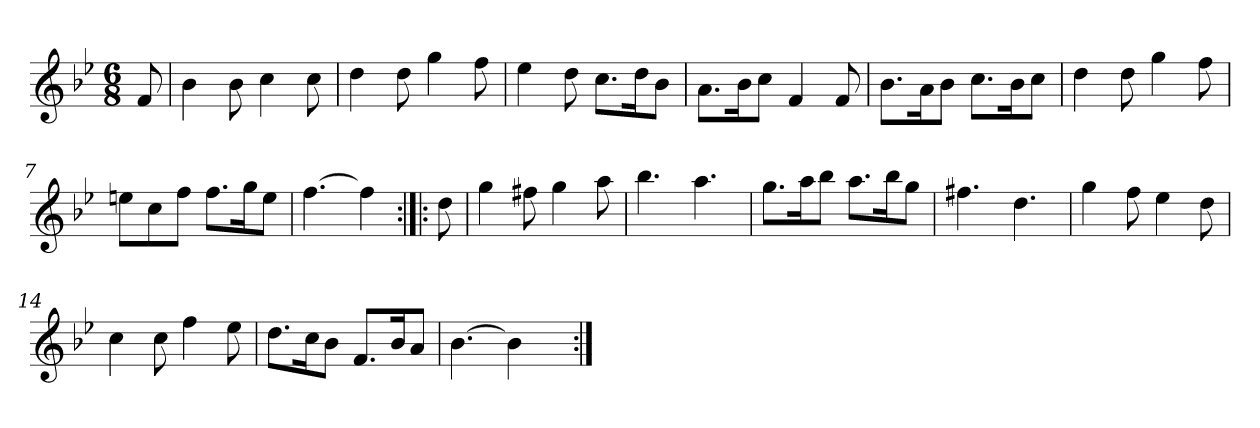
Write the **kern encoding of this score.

**kern
*part1
*staff1
*clefG2
*k[b-e-]
*B-:
*M6/8
*MM120
=
8f
=1
4b-
8b-
4cc
8cc
=2
4dd
8dd
4gg
8ff
=3
4ee-
8dd
8.cc\L
16dd\K
8b-\J
=4
8.a\L
16b-\K
8cc\J
4f
8f
=5
8.b-\L
16a\K
8b-\J
8.cc\L
16b-\K
8cc\J
=6
4dd
8dd
4gg
8ff
=7
8een\L
8cc\
8ff\J
8.ff\L
16gg\K
8ee\J
=8
[4.ff
4ff]
=:|!|:
8dd
=9
4gg
8ff#X
4gg
8aa
=10
4.bb-
4.aa
=11
8.gg\L
16aa\K
8bb-\J
8.aa\L
16bb-\K
8gg\J
=12
4.ff#X
4.dd
=13
4gg
8ff
4ee-
8dd
=14
4cc
8cc
4ff
8ee-
=15
8.dd\L
16cc\K
8b-\J
8.f/L
16b-/K
8a/J
=16
[4.b-
4b-]
8ryy
=:|!
*-
